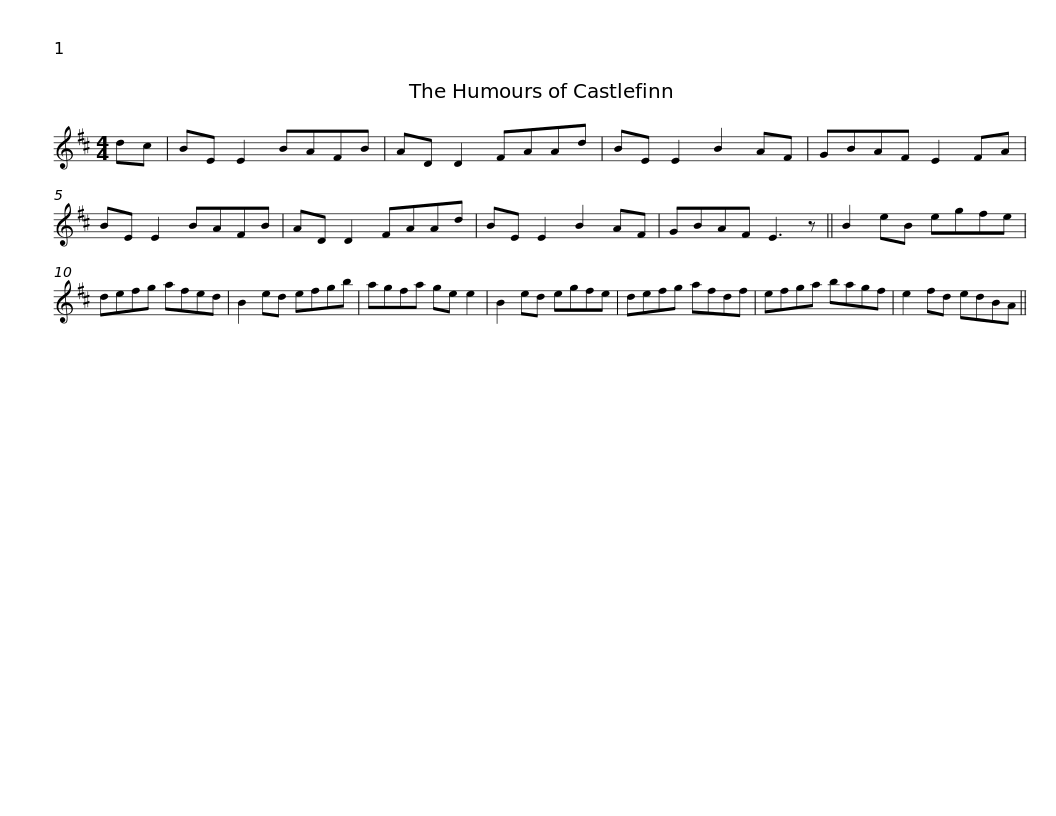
X:1
L:1/8
M:4/4
I:linebreak $
K:D
V:1 treble
V:1
 dc | BE E2 BAFB | AD D2 FAAd | BE E2 B2 AF | GBAF E2 FA | %5
 BE E2 BAFB | AD D2 FAAd |$ BE E2 B2 AF | GBAF E3 z || B2 eB egfe | %10
 defg afed | B2 ed efgb | agfa ge e2 |$ B2 ed egfe | defg afdf | %15
 efga bagf | e2 fd edBA || %17
